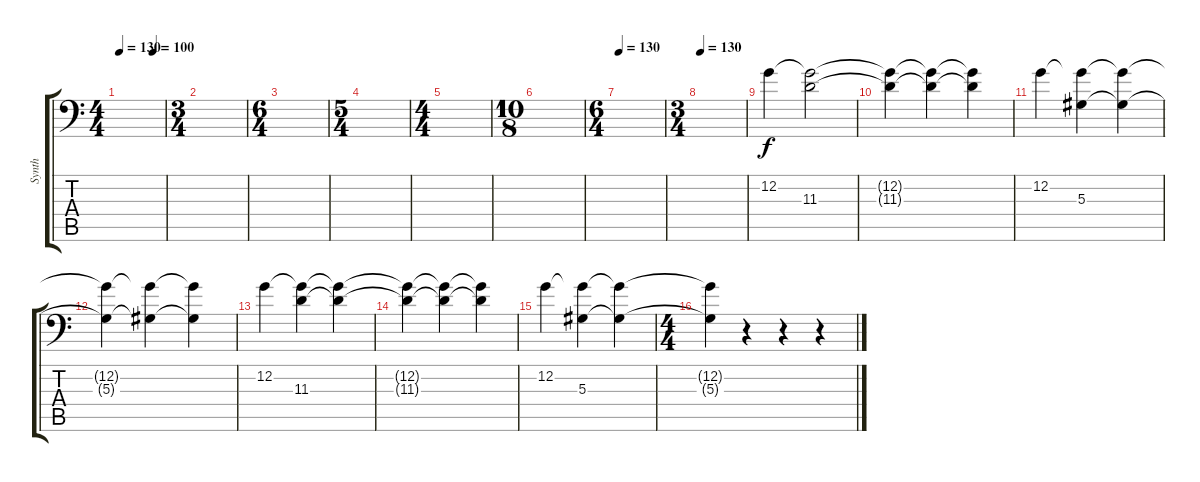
\track ("Synth" "Synth") {instrument pad4choir}
\staff {score tabs}
\tuning (C4 G3 Eb3 Bb2 D2 G1) {hide}
\ts (4 4)
\tempo 130
\tempo (100 0.75)
\clef f4
\ks c
|
\ts (3 4)
|
\ts (6 4)
|
\ts (5 4)
|
\ts (4 4)
|
\ts (10 8)
|
\ts (6 4)
\tempo 130
|
\ts (3 4)
\tempo 130
|
12.2.4{volume 10 instrument pad4choir} (12.2{t} 11.3).2 |
(12.2{t} 11.3{t}).4 (12.2{t} 11.3{t}).4 (12.2{t} 11.3{t}).4 |
12.2.4 (12.2{t} 5.3).4 (12.2{t} 5.3{t}).4 |
(12.2{t} 5.3{t}).4 (12.2{t} 5.3{t}).4 (12.2{t} 5.3{t}).4 |
12.2.4 (12.2{t} 11.3).4 (12.2{t} 11.3{t}).4 |
(12.2{t} 11.3{t}).4 (12.2{t} 11.3{t}).4 (12.2{t} 11.3{t}).4 |
12.2.4 (12.2{t} 5.3).4 (12.2{t} 5.3{t}).4 |
\ts (4 4)
(12.2{t} 5.3{t}).4 r.4{volume 0} r.4 r.4
